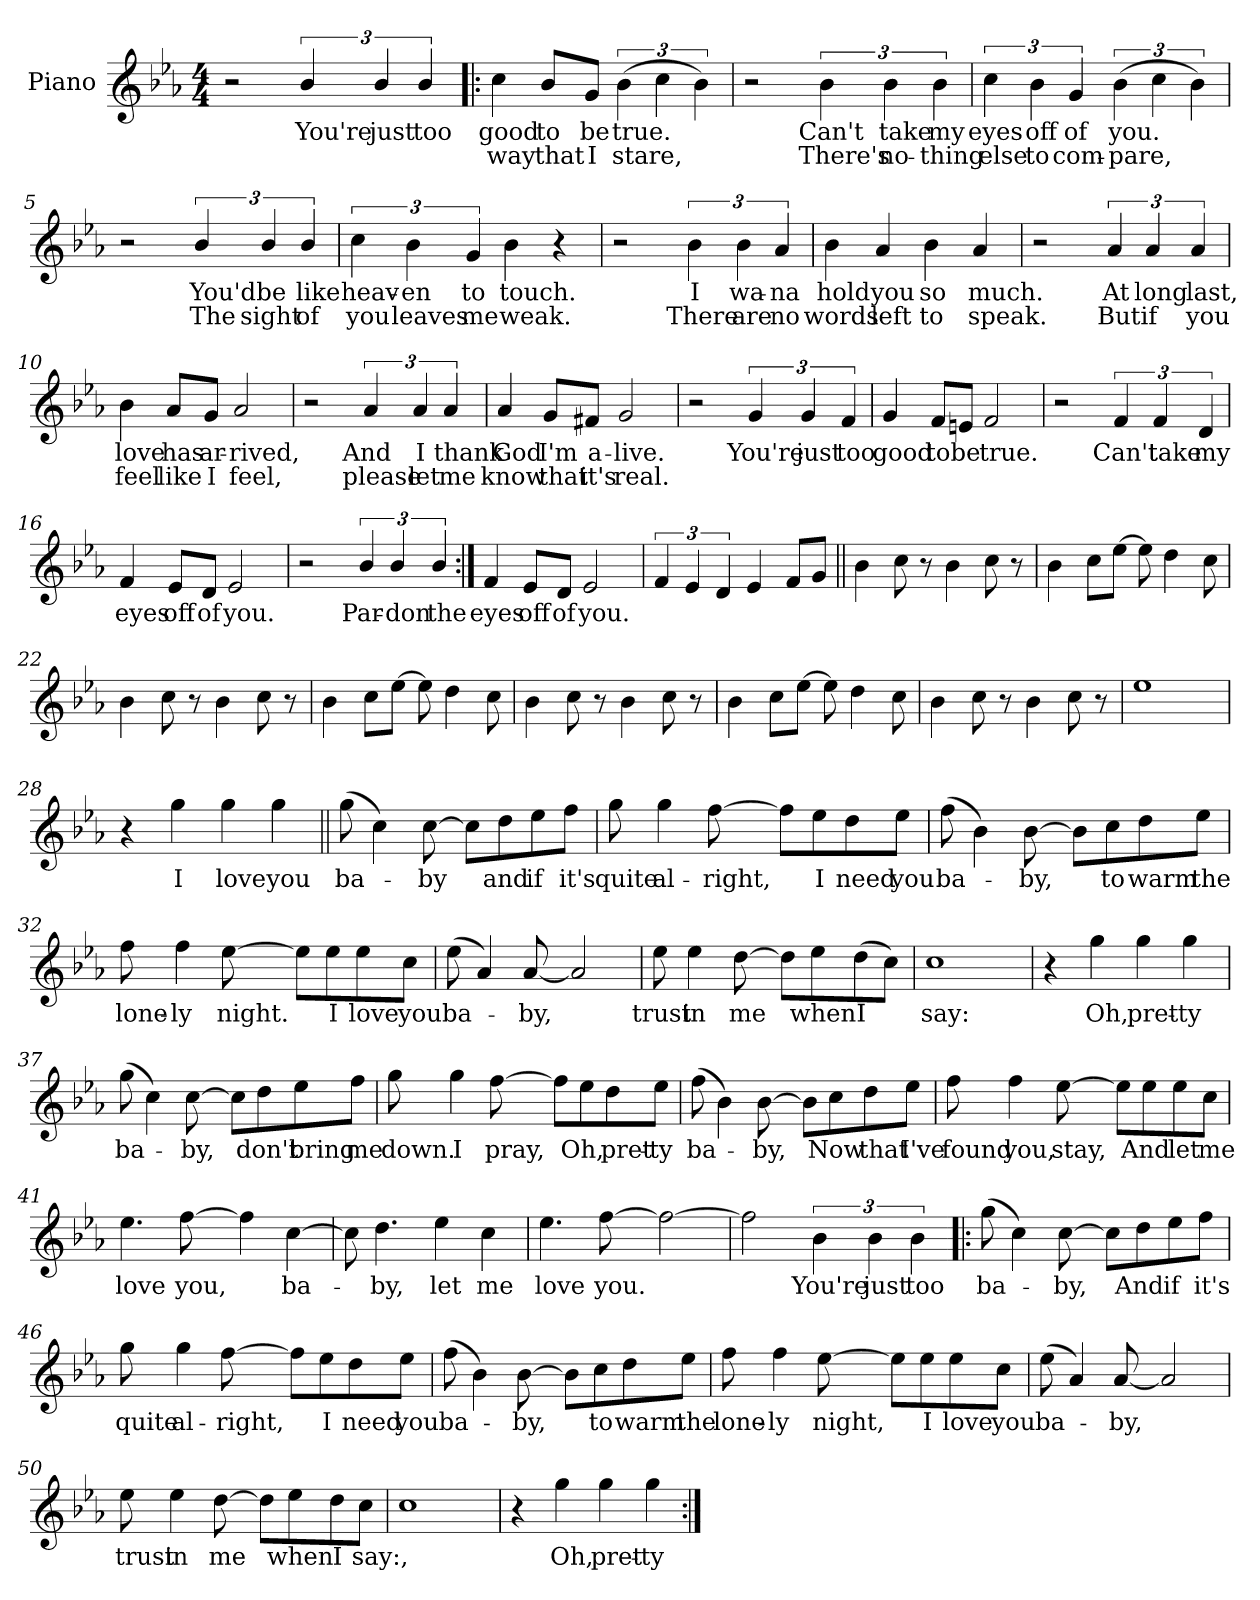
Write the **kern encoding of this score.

**kern	**text	**text
*part1	*part1	*part1
*staff1	*staff1	*staff1
*I"Piano	*	*
*I'Pno.	*	*
*clefG2	*	*
*k[b-e-a-]	*	*
*E-:	*	*
*M4/4	*	*
=1	=1	=1
2r	.	.
6b-/	You're	.
6b-/	just	.
6b-/	too	.
=2!|:	=2!|:	=2!|:
4cc\	good	way
8b-/L	to	that
8g/J	be	I
(6b-\	true.	stare,
6cc\	.	.
6b-\)	.	.
=3	=3	=3
2r	.	.
6b-\	Can't	There's
6b-\	take	no-
6b-\	my	-thing
=4	=4	=4
6cc\	eyes	else
6b-\	off	to
6g/	of	com-
(6b-\	you.	-pare,
6cc\	.	.
6b-\)	.	.
!!LO:LB:g=z
=5	=5	=5
2r	.	.
6b-/	You'd	The
6b-/	be	sight
6b-/	like	of
=6	=6	=6
6cc\	heav-	you
6b-\	-en	leaves
6g/	to	me
4b-\	touch.	weak.
4r	.	.
=7	=7	=7
2r	.	.
6b-\	I	There
6b-\	wa-	are
6a-/	-na	no
=8	=8	=8
4b-\	hold	words
4a-/	you	left
4b-\	so	to
4a-/	much.	speak.
!!LO:LB:g=z
=9	=9	=9
2r	.	.
6a-/	At	But
6a-/	long	if
6a-/	last,	you
=10	=10	=10
4b-\	love	feel
8a-/L	has	like
8g/J	ar-	I
2a-/	-rived,	feel,
=11	=11	=11
2r	.	.
6a-/	And	please
6a-/	I	let
6a-/	thank	me
=12	=12	=12
4a-/	God	know
8g/L	I'm	that
8f#X/J	a-	it's
2g/	-live.	real.
!!LO:LB:g=z
=13	=13	=13
2r	.	.
6g/	You're	.
6g/	just	.
6f/	too	.
=14	=14	=14
4g/	good	.
8f/L	to	.
8en/J	be	.
2f/	true.	.
=15	=15	=15
2r	.	.
6f/	Can't	.
6f/	take	.
6d/	my	.
=16	=16	=16
4f/	eyes	.
8e-/L	off	.
8d/J	of	.
2e-/	you.	.
=17	=17	=17
2r	.	.
6b-/	Par-	.
6b-/	-don	.
6b-/	the	.
!!LO:LB:g=z
=18:|!	=18:|!	=18:|!
4f/	eyes	.
8e-/L	off	.
8d/J	of	.
2e-/	you.	.
=19	=19	=19
6f/	.	.
6e-/	.	.
6d/	.	.
4e-/	.	.
8f/L	.	.
8g/J	.	.
=20||	=20||	=20||
4b-\	.	.
8cc\	.	.
8r	.	.
4b-\	.	.
8cc\	.	.
8r	.	.
=21	=21	=21
4b-\	.	.
8cc\L	.	.
[8ee-\J	.	.
8ee-\]	.	.
4dd\	.	.
8cc\	.	.
!!LO:LB:g=z
=22	=22	=22
4b-\	.	.
8cc\	.	.
8r	.	.
4b-\	.	.
8cc\	.	.
8r	.	.
=23	=23	=23
4b-\	.	.
8cc\L	.	.
[8ee-\J	.	.
8ee-\]	.	.
4dd\	.	.
8cc\	.	.
=24	=24	=24
4b-\	.	.
8cc\	.	.
8r	.	.
4b-\	.	.
8cc\	.	.
8r	.	.
=25	=25	=25
4b-\	.	.
8cc\L	.	.
[8ee-\J	.	.
8ee-\]	.	.
4dd\	.	.
8cc\	.	.
!!LO:LB:g=z
=26	=26	=26
4b-\	.	.
8cc\	.	.
8r	.	.
4b-\	.	.
8cc\	.	.
8r	.	.
=27	=27	=27
1ee-	.	.
=28	=28	=28
4r	.	.
4gg\	I	.
4gg\	love	.
4gg\	you	.
=29||	=29||	=29||
(8gg\	ba-	.
4cc\)	.	.
[8cc\	-by	.
8cc\L]	.	.
8dd\	and	.
8ee-\	if	.
8ff\J	it's	.
!!LO:LB:g=z
=30	=30	=30
8gg\	quite	.
4gg\	al-	.
[8ff\	-right,	.
8ff\L]	.	.
8ee-\	I	.
8dd\	need	.
8ee-\J	you	.
=31	=31	=31
(8ff\	ba-	.
4b-\)	.	.
[8b-\	-by,	.
8b-\L]	.	.
8cc\	to	.
8dd\	warm	.
8ee-\J	the	.
=32	=32	=32
8ff\	lone-	.
4ff\	-ly	.
[8ee-\	night.	.
8ee-\L]	.	.
8ee-\	I	.
8ee-\	love	.
8cc\J	you	.
!!LO:PB:g=z
=33	=33	=33
(8ee-\	ba-	.
4a-/)	.	.
[8a-/	-by,	.
2a-/]	.	.
=34	=34	=34
8ee-\	trust	.
4ee-\	in	.
[8dd\	me	.
8dd\L]	.	.
8ee-\	when	.
(8dd\	I	.
8cc\J)	.	.
=35	=35	=35
1cc	say:	.
=36	=36	=36
4r	.	.
4gg\	Oh,	.
4gg\	pret-	.
4gg\	-ty	.
!!LO:LB:g=z
=37	=37	=37
(8gg\	ba-	.
4cc\)	.	.
[8cc\	-by,	.
8cc\L]	.	.
8dd\	don't	.
8ee-\	bring	.
8ff\J	me	.
=38	=38	=38
8gg\	down.	.
4gg\	I	.
[8ff\	pray,	.
8ff\L]	.	.
8ee-\	Oh,	.
8dd\	pret-	.
8ee-\J	-ty	.
=39	=39	=39
(8ff\	ba-	.
4b-\)	.	.
[8b-\	-by,	.
8b-\L]	.	.
8cc\	Now	.
8dd\	that	.
8ee-\J	I've	.
!!LO:LB:g=z
=40	=40	=40
8ff\	found	.
4ff\	you,	.
[8ee-\	stay,	.
8ee-\L]	.	.
8ee-\	And	.
8ee-\	let	.
8cc\J	me	.
=41	=41	=41
4.ee-\	love	.
[8ff\	you,	.
4ff\]	.	.
[4cc\	ba-	.
=42	=42	=42
8cc\]	.	.
4.dd\	-by,	.
4ee-\	let	.
4cc\	me	.
!!LO:LB:g=z
=43	=43	=43
4.ee-\	love	.
[8ff\	you.	.
2ff\_	.	.
=44	=44	=44
2ff\]	.	.
6b-\	You're	.
6b-\	just	.
6b-\	too	.
=45!|:	=45!|:	=45!|:
(8gg\	ba-	.
4cc\)	.	.
[8cc\	-by,	.
8cc\L]	.	.
8dd\	And	.
8ee-\	if	.
8ff\J	it's	.
!!LO:LB:g=z
=46	=46	=46
8gg\	quite	.
4gg\	al-	.
[8ff\	-right,	.
8ff\L]	.	.
8ee-\	I	.
8dd\	need	.
8ee-\J	you	.
=47	=47	=47
(8ff\	ba-	.
4b-\)	.	.
[8b-\	-by,	.
8b-\L]	.	.
8cc\	to	.
8dd\	warm	.
8ee-\J	the	.
=48	=48	=48
8ff\	lone-	.
4ff\	-ly	.
[8ee-\	night,	.
8ee-\L]	.	.
8ee-\	I	.
8ee-\	love	.
8cc\J	you	.
!!LO:LB:g=z
=49	=49	=49
(8ee-\	ba-	.
4a-/)	.	.
[8a-/	-by,	.
2a-/]	.	.
=50	=50	=50
8ee-\	trust	.
4ee-\	in	.
[8dd\	me	.
8dd\L]	.	.
8ee-\	when	.
8dd\	I	.
8cc\J	say:,	.
=51	=51	=51
1cc	.	.
=52	=52	=52
4r	.	.
4gg\	Oh,	.
4gg\	pret-	.
4gg\	-ty	.
=:|!	=:|!	=:|!
*-	*-	*-
